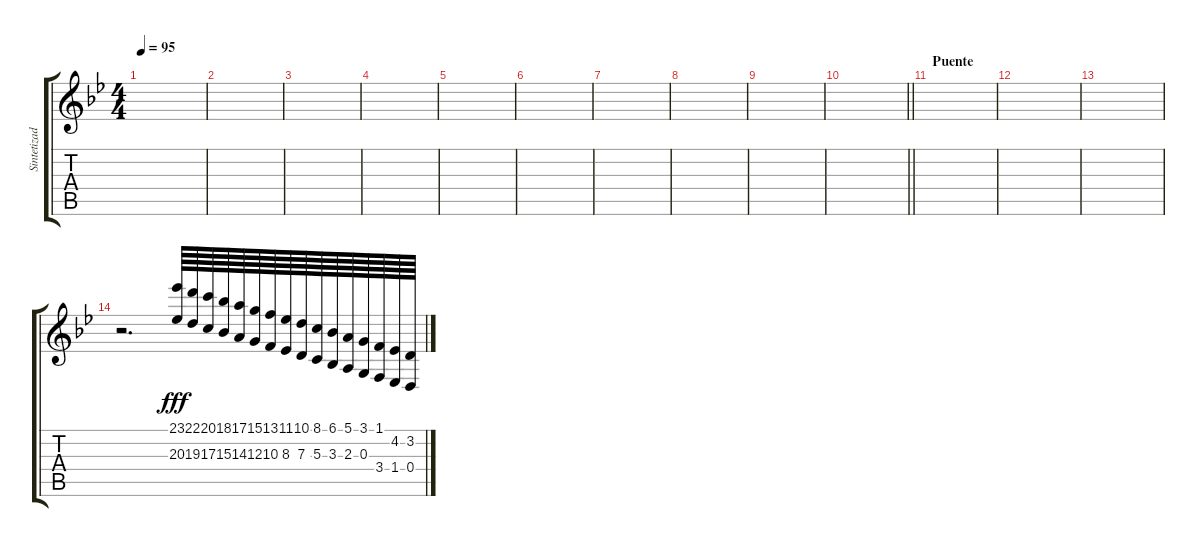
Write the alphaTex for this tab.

\track ("Sintetizador" "Sintetizad") {instrument fx4atmosphere}
\staff {score tabs}
\tuning (E4 B3 G3 D3 A2 E2) {hide}
\ts (4 4)
\tempo 95
\clef g2
\ks bb
|
|
|
|
|
|
|
|
|
\barLineRight lightlight
|
\section ("" "Puente")
|
|
|
r.2{d instrument guitarfretnoise} (23.1 20.3).64{dy fff} (22.1 19.3).64 (20.1 17.3).64 (18.1 15.3).64 (17.1 14.3).64 (15.1 12.3).64 (13.1 10.3).64 (11.1 8.3).64 (10.1 7.3).64 (8.1 5.3).64 (6.1 3.3).64 (5.1 2.3).64 (3.1 0.3).64 (1.1 3.4).64 (4.2 1.4).64 (3.2 0.4).64
